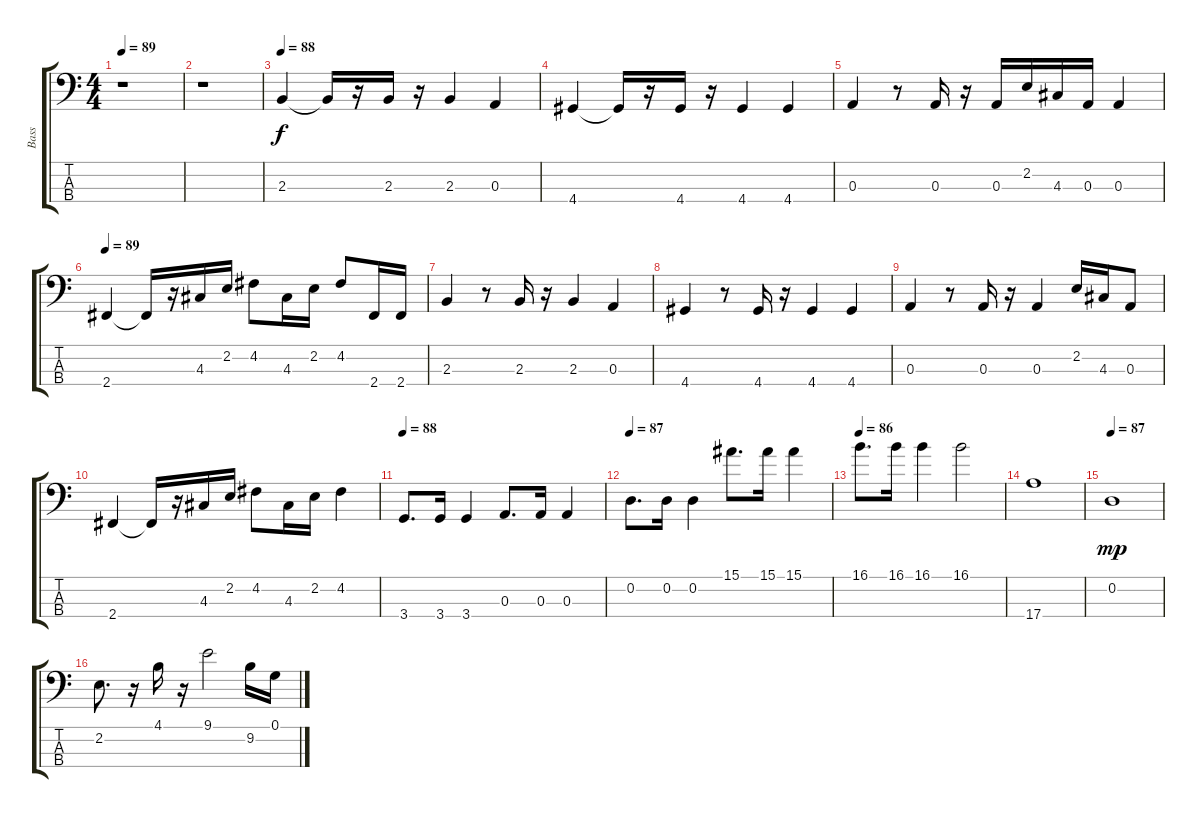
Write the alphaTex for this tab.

\track ("Bass" "Bass") {instrument electricbassfinger}
\staff {score tabs}
\tuning (G2 D2 A1 E1) {hide}
\ts (4 4)
\tempo 89
\clef f4
\ks c
r.1{dy p} |
r.1 |
\tempo 88
2.3.4{dy f} 2.3{t}.16 r.16 2.3.16 r.16 2.3.4 0.3.4 |
4.4.4 4.4{t}.16 r.16 4.4.16 r.16 4.4.4 4.4.4 |
0.3.4 r.8 0.3.16 r.16 0.3.16 2.2.16 4.3.16 0.3.16 0.3.4 |
\tempo 89
2.4.4 2.4{t}.16 r.16 4.3.16 2.2.16 4.2.8 4.3.16 2.2.16 4.2.8 2.4.16 2.4.16 |
2.3.4 r.8 2.3.16 r.16 2.3.4 0.3.4 |
4.4.4 r.8 4.4.16 r.16 4.4.4 4.4.4 |
0.3.4 r.8 0.3.16 r.16 0.3.4 2.2.16 4.3.16 0.3.8 |
2.4.4 2.4{t}.16 r.16 4.3.16 2.2.16 4.2.8 4.3.16 2.2.16 4.2.4 |
\tempo 88
3.4.8{d} 3.4.16 3.4.4 0.3.8{d} 0.3.16 0.3.4 |
\tempo 87
0.2.8{d} 0.2.16 0.2.4 15.1.8{d} 15.1.16 15.1.4 |
\tempo 86
16.1.8{d} 16.1.16 16.1.4 16.1.2 |
17.4.1 |
\tempo 87
0.2.1{dy mp} |
2.2.8{d} r.16 4.1.16 r.16 9.1.2 9.2.16 0.1.16
